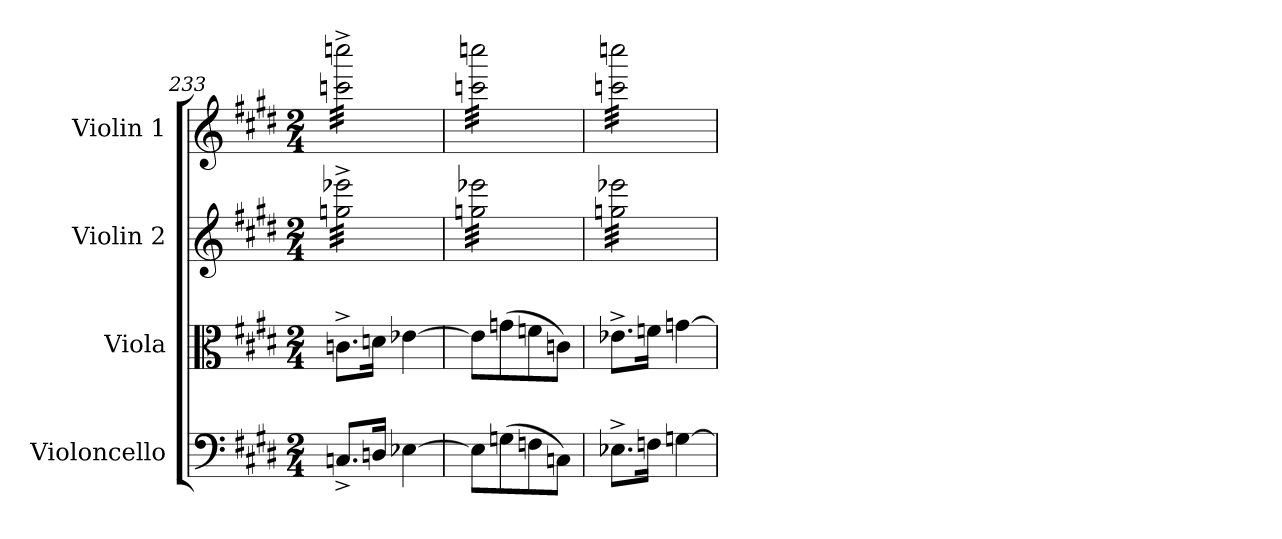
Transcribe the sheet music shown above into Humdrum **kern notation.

**kern	**kern	**kern	**kern
*part4	*part3	*part2	*part1
*staff4	*staff3	*staff2	*staff1
*I"Violoncello	*I"Viola	*I"Violin 2	*I"Violin 1
*I'Vc	*I'Vla	*I'Vln	*I'Vln
*clefF4	*clefC3	*clefG2	*clefG2
*k[f#c#g#d#]	*k[f#c#g#d#]	*k[f#c#g#d#]	*k[f#c#g#d#]
*M2/4	*M2/4	*M2/4	*M2/4
=233	=233	=233	=233
*	*	*tremolo	*
*	*	*	*tremolo
8.Cn^/L	8.cn^\L	32ggn\^ 32eee-X\^LLL	32cccn\^ 32ccccn\^LLL
.	.	32ggn\^ 32eee-X\^	32cccn\^ 32ccccn\^
.	.	32ggn\^ 32eee-X\^	32cccn\^ 32ccccn\^
.	.	32ggn\^ 32eee-X\^	32cccn\^ 32ccccn\^
.	.	32ggn\^ 32eee-X\^	32cccn\^ 32ccccn\^
.	.	32ggn\^ 32eee-X\^	32cccn\^ 32ccccn\^
16Dn/Jk	16dn\Jk	32ggn\^ 32eee-X\^	32cccn\^ 32ccccn\^
.	.	32ggn\^ 32eee-X\^	32cccn\^ 32ccccn\^
[4E-X\	[4e-X\	32ggn\^ 32eee-X\^	32cccn\^ 32ccccn\^
.	.	32ggn\^ 32eee-X\^	32cccn\^ 32ccccn\^
.	.	32ggn\^ 32eee-X\^	32cccn\^ 32ccccn\^
.	.	32ggn\^ 32eee-X\^	32cccn\^ 32ccccn\^
.	.	32ggn\^ 32eee-X\^	32cccn\^ 32ccccn\^
.	.	32ggn\^ 32eee-X\^	32cccn\^ 32ccccn\^
.	.	32ggn\^ 32eee-X\^	32cccn\^ 32ccccn\^
.	.	32ggn\^ 32eee-X\^JJJ	32cccn\^ 32ccccn\^JJJ
=234	=234	=234	=234
8E-\L]	8e-\L]	32ggn\ 32eee-X\LLL	32cccn\ 32ccccn\LLL
.	.	32ggn\ 32eee-X\	32cccn\ 32ccccn\
.	.	32ggn\ 32eee-X\	32cccn\ 32ccccn\
.	.	32ggn\ 32eee-X\	32cccn\ 32ccccn\
(8Gn\	(8gn\	32ggn\ 32eee-X\	32cccn\ 32ccccn\
.	.	32ggn\ 32eee-X\	32cccn\ 32ccccn\
.	.	32ggn\ 32eee-X\	32cccn\ 32ccccn\
.	.	32ggn\ 32eee-X\	32cccn\ 32ccccn\
8Fn\	8fn\	32ggn\ 32eee-X\	32cccn\ 32ccccn\
.	.	32ggn\ 32eee-X\	32cccn\ 32ccccn\
.	.	32ggn\ 32eee-X\	32cccn\ 32ccccn\
.	.	32ggn\ 32eee-X\	32cccn\ 32ccccn\
8Cn\J)	8cn\J)	32ggn\ 32eee-X\	32cccn\ 32ccccn\
.	.	32ggn\ 32eee-X\	32cccn\ 32ccccn\
.	.	32ggn\ 32eee-X\	32cccn\ 32ccccn\
.	.	32ggn\ 32eee-X\JJJ	32cccn\ 32ccccn\JJJ
!!LO:LB:g=z
=235	=235	=235	=235
8.E-X^\L	8.e-X^\L	32ggn\ 32eee-X\LLL	32cccn\ 32ccccn\LLL
.	.	32ggn\ 32eee-X\	32cccn\ 32ccccn\
.	.	32ggn\ 32eee-X\	32cccn\ 32ccccn\
.	.	32ggn\ 32eee-X\	32cccn\ 32ccccn\
.	.	32ggn\ 32eee-X\	32cccn\ 32ccccn\
.	.	32ggn\ 32eee-X\	32cccn\ 32ccccn\
16Fn\Jk	16fn\Jk	32ggn\ 32eee-X\	32cccn\ 32ccccn\
.	.	32ggn\ 32eee-X\	32cccn\ 32ccccn\
[4Gn\	[4gn\	32ggn\ 32eee-X\	32cccn\ 32ccccn\
.	.	32ggn\ 32eee-X\	32cccn\ 32ccccn\
.	.	32ggn\ 32eee-X\	32cccn\ 32ccccn\
.	.	32ggn\ 32eee-X\	32cccn\ 32ccccn\
.	.	32ggn\ 32eee-X\	32cccn\ 32ccccn\
.	.	32ggn\ 32eee-X\	32cccn\ 32ccccn\
.	.	32ggn\ 32eee-X\	32cccn\ 32ccccn\
.	.	32ggn\ 32eee-X\JJJ	32cccn\ 32ccccn\JJJ
*	*	*	*Xtremolo
*	*	*Xtremolo	*
=	=	=	=
*-	*-	*-	*-
